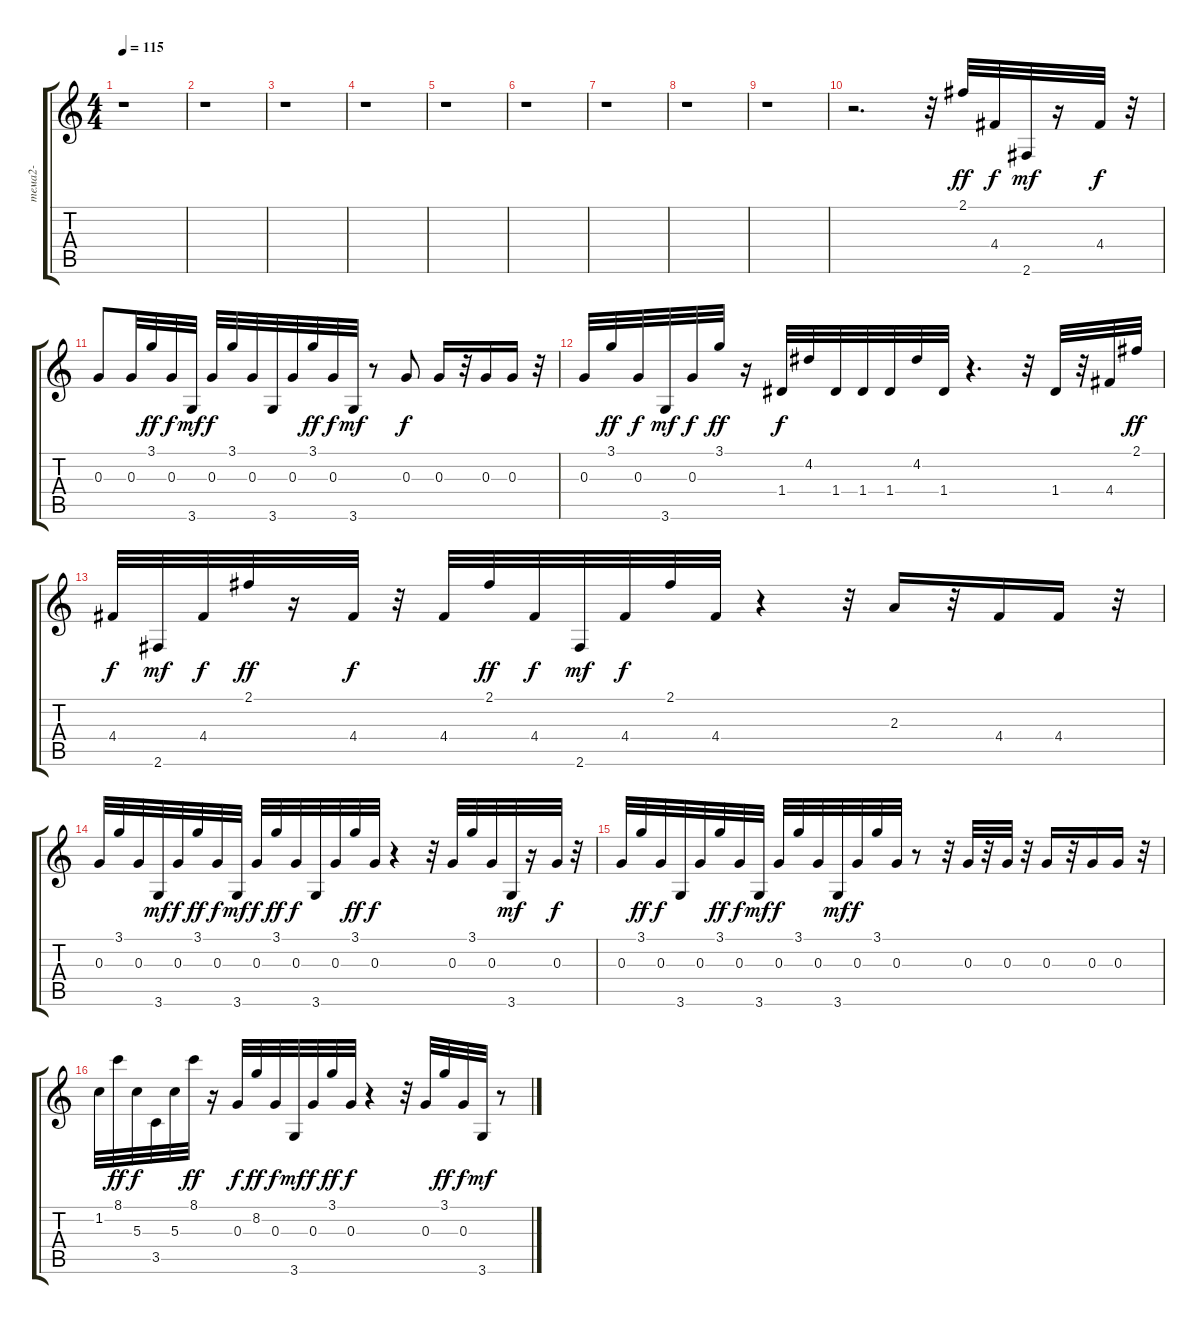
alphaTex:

\track ("тема2-" "тема2-") {instrument distortionguitar}
\staff {score tabs}
\tuning (E4 B3 G3 D3 A2 E2) {hide}
\ts (4 4)
\tempo 115
\clef g2
\ks c
r.1{dy ff instrument distortionguitar} |
r.1 |
r.1 |
r.1 |
r.1 |
r.1 |
r.1 |
r.1 |
r.1 |
r.2{d} r.32 2.1.32{balance 8 instrument overdrivenguitar} 4.4.32{dy f} 2.6.32{dy mf} r.16 4.4.32{dy f} r.32 |
0.3.8 0.3.32 3.1.32{dy ff} 0.3.32{dy f} 3.6.32{dy mf} 0.3.32{dy f} 3.1.32 0.3.32 3.6.32 0.3.32 3.1.32{dy ff} 0.3.32{dy f} 3.6.32{dy mf} r.8 0.3.8{dy f} 0.3.16 r.32 0.3.16 0.3.16 r.32 |
0.3.32 3.1.32{dy ff} 0.3.32{dy f} 3.6.32{dy mf} 0.3.32{dy f} 3.1.32{dy ff} r.16 1.4.32{dy f} 4.2.32 1.4.32 1.4.32 1.4.32 4.2.32 1.4.32 r.4{d} r.32 1.4.32 r.32 4.4.32 2.1.32{dy ff} |
4.4.32{dy f} 2.6.32{dy mf} 4.4.32{dy f} 2.1.32{dy ff} r.16 4.4.32{dy f} r.32 4.4.32 2.1.32{dy ff} 4.4.32{dy f} 2.6.32{dy mf} 4.4.32{dy f} 2.1.32 4.4.32 r.4 r.32 2.3.16 r.32 4.4.16 4.4.16 r.32 |
0.3.32 3.1.32 0.3.32 3.6.32{dy mf} 0.3.32{dy f} 3.1.32{dy ff} 0.3.32{dy f} 3.6.32{dy mf} 0.3.32{dy f} 3.1.32{dy ff} 0.3.32{dy f} 3.6.32 0.3.32 3.1.32{dy ff} 0.3.32{dy f} r.4 r.32 0.3.32 3.1.32 0.3.32 3.6.32{dy mf} r.16 0.3.32{dy f} r.32 |
0.3.32 3.1.32{dy ff} 0.3.32{dy f} 3.6.32 0.3.32 3.1.32{dy ff} 0.3.32{dy f} 3.6.32{dy mf} 0.3.32{dy f} 3.1.32 0.3.32 3.6.32{dy mf} 0.3.32{dy f} 3.1.32 0.3.32 r.8 r.32 0.3.32 r.32 0.3.32 r.32 0.3.16 r.32 0.3.16 0.3.16 r.32 |
1.2.32 8.1.32{dy ff} 5.3.32{dy f} 3.5.32 5.3.32 8.1.32{dy ff} r.16 0.3.32{dy f} 8.2.32{dy ff} 0.3.32{dy f} 3.6.32{dy mf} 0.3.32{dy f} 3.1.32{dy ff} 0.3.32{dy f} r.4 r.32 0.3.32 3.1.32{dy ff} 0.3.32{dy f} 3.6.32{dy mf} r.8
